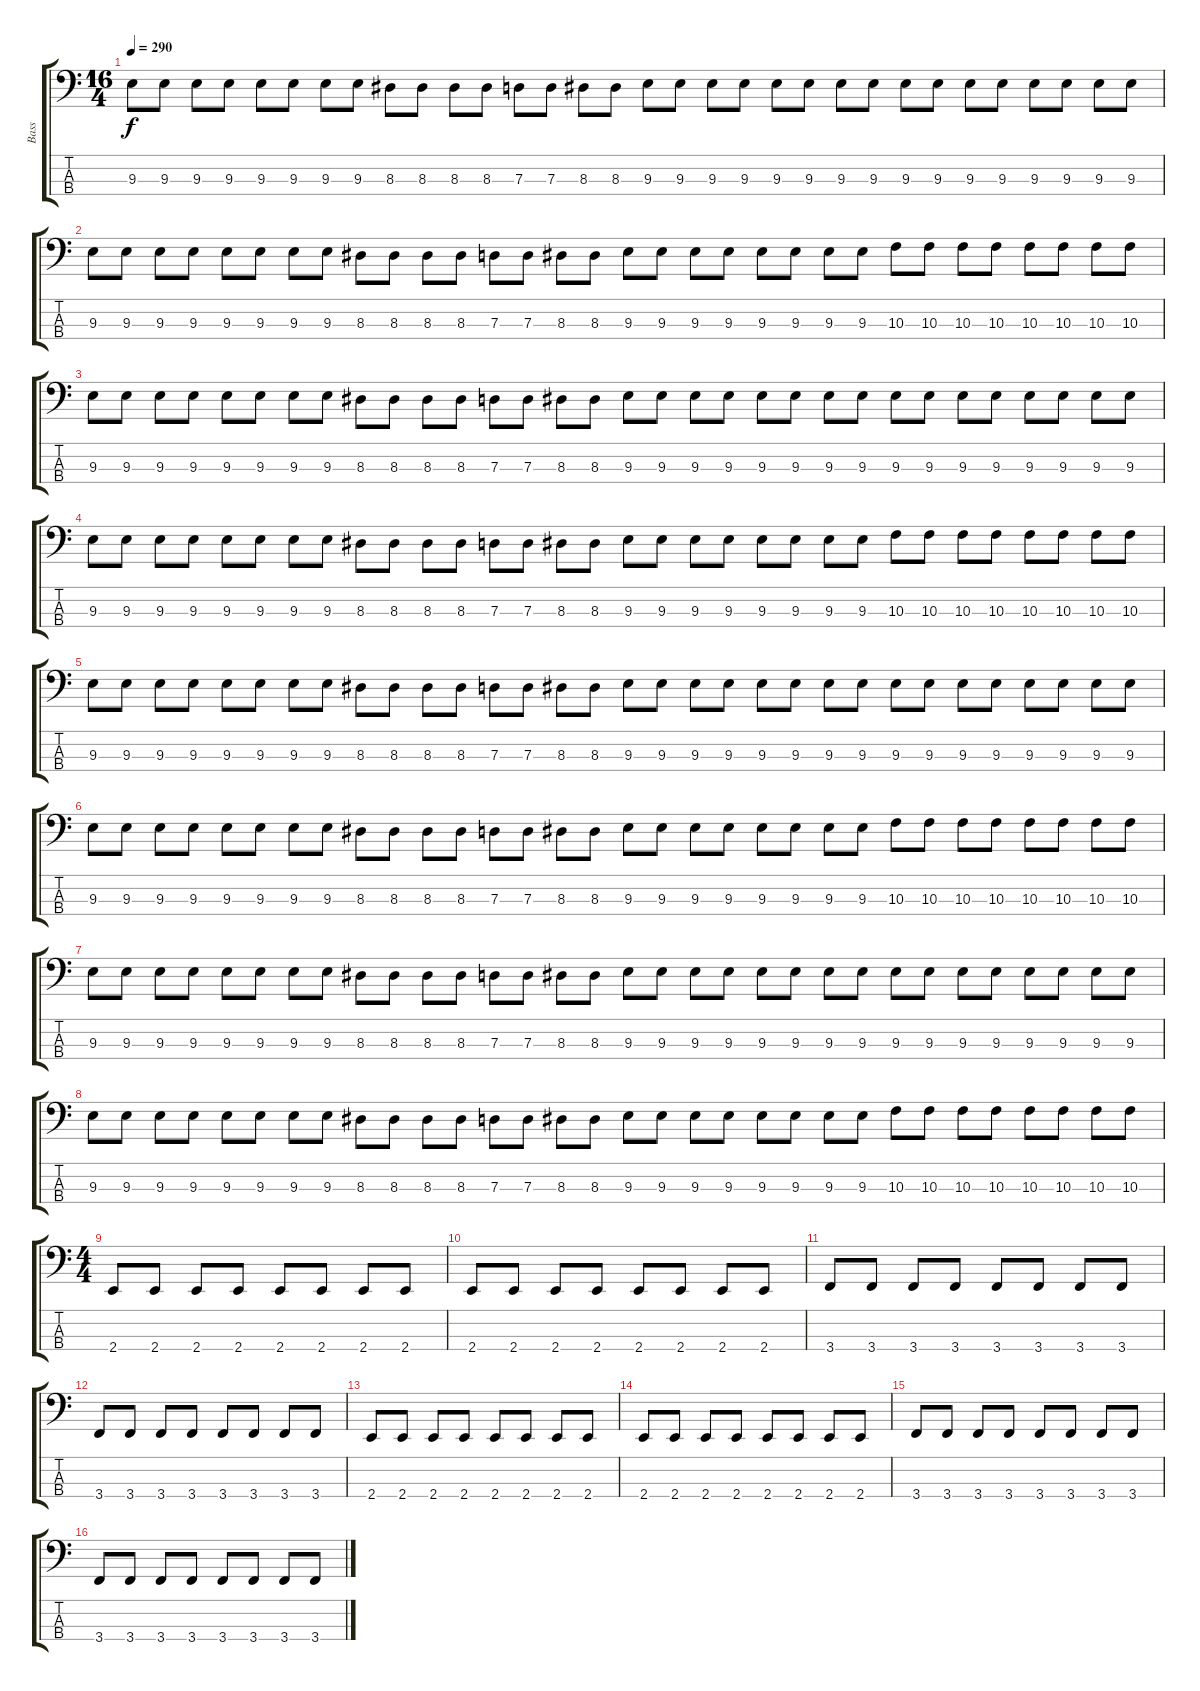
\track ("Bass" "Bass") {instrument electricbasspick}
\staff {score tabs}
\tuning (F2 C2 G1 D1) {hide}
\ts (16 4)
\tempo 290
\clef f4
\ks c
9.3.8{dy f} 9.3.8 9.3.8 9.3.8 9.3.8 9.3.8 9.3.8 9.3.8 8.3.8 8.3.8 8.3.8 8.3.8 7.3.8 7.3.8 8.3.8 8.3.8 9.3.8 9.3.8 9.3.8 9.3.8 9.3.8 9.3.8 9.3.8 9.3.8 9.3.8 9.3.8 9.3.8 9.3.8 9.3.8 9.3.8 9.3.8 9.3.8 |
9.3.8 9.3.8 9.3.8 9.3.8 9.3.8 9.3.8 9.3.8 9.3.8 8.3.8 8.3.8 8.3.8 8.3.8 7.3.8 7.3.8 8.3.8 8.3.8 9.3.8 9.3.8 9.3.8 9.3.8 9.3.8 9.3.8 9.3.8 9.3.8 10.3.8 10.3.8 10.3.8 10.3.8 10.3.8 10.3.8 10.3.8 10.3.8 |
9.3.8 9.3.8 9.3.8 9.3.8 9.3.8 9.3.8 9.3.8 9.3.8 8.3.8 8.3.8 8.3.8 8.3.8 7.3.8 7.3.8 8.3.8 8.3.8 9.3.8 9.3.8 9.3.8 9.3.8 9.3.8 9.3.8 9.3.8 9.3.8 9.3.8 9.3.8 9.3.8 9.3.8 9.3.8 9.3.8 9.3.8 9.3.8 |
9.3.8 9.3.8 9.3.8 9.3.8 9.3.8 9.3.8 9.3.8 9.3.8 8.3.8 8.3.8 8.3.8 8.3.8 7.3.8 7.3.8 8.3.8 8.3.8 9.3.8 9.3.8 9.3.8 9.3.8 9.3.8 9.3.8 9.3.8 9.3.8 10.3.8 10.3.8 10.3.8 10.3.8 10.3.8 10.3.8 10.3.8 10.3.8 |
9.3.8 9.3.8 9.3.8 9.3.8 9.3.8 9.3.8 9.3.8 9.3.8 8.3.8 8.3.8 8.3.8 8.3.8 7.3.8 7.3.8 8.3.8 8.3.8 9.3.8 9.3.8 9.3.8 9.3.8 9.3.8 9.3.8 9.3.8 9.3.8 9.3.8 9.3.8 9.3.8 9.3.8 9.3.8 9.3.8 9.3.8 9.3.8 |
9.3.8 9.3.8 9.3.8 9.3.8 9.3.8 9.3.8 9.3.8 9.3.8 8.3.8 8.3.8 8.3.8 8.3.8 7.3.8 7.3.8 8.3.8 8.3.8 9.3.8 9.3.8 9.3.8 9.3.8 9.3.8 9.3.8 9.3.8 9.3.8 10.3.8 10.3.8 10.3.8 10.3.8 10.3.8 10.3.8 10.3.8 10.3.8 |
9.3.8 9.3.8 9.3.8 9.3.8 9.3.8 9.3.8 9.3.8 9.3.8 8.3.8 8.3.8 8.3.8 8.3.8 7.3.8 7.3.8 8.3.8 8.3.8 9.3.8 9.3.8 9.3.8 9.3.8 9.3.8 9.3.8 9.3.8 9.3.8 9.3.8 9.3.8 9.3.8 9.3.8 9.3.8 9.3.8 9.3.8 9.3.8 |
9.3.8 9.3.8 9.3.8 9.3.8 9.3.8 9.3.8 9.3.8 9.3.8 8.3.8 8.3.8 8.3.8 8.3.8 7.3.8 7.3.8 8.3.8 8.3.8 9.3.8 9.3.8 9.3.8 9.3.8 9.3.8 9.3.8 9.3.8 9.3.8 10.3.8 10.3.8 10.3.8 10.3.8 10.3.8 10.3.8 10.3.8 10.3.8 |
\ts (4 4)
2.4.8 2.4.8 2.4.8 2.4.8 2.4.8 2.4.8 2.4.8 2.4.8 |
2.4.8 2.4.8 2.4.8 2.4.8 2.4.8 2.4.8 2.4.8 2.4.8 |
3.4.8 3.4.8 3.4.8 3.4.8 3.4.8 3.4.8 3.4.8 3.4.8 |
3.4.8 3.4.8 3.4.8 3.4.8 3.4.8 3.4.8 3.4.8 3.4.8 |
2.4.8 2.4.8 2.4.8 2.4.8 2.4.8 2.4.8 2.4.8 2.4.8 |
2.4.8 2.4.8 2.4.8 2.4.8 2.4.8 2.4.8 2.4.8 2.4.8 |
3.4.8 3.4.8 3.4.8 3.4.8 3.4.8 3.4.8 3.4.8 3.4.8 |
3.4.8 3.4.8 3.4.8 3.4.8 3.4.8 3.4.8 3.4.8 3.4.8
